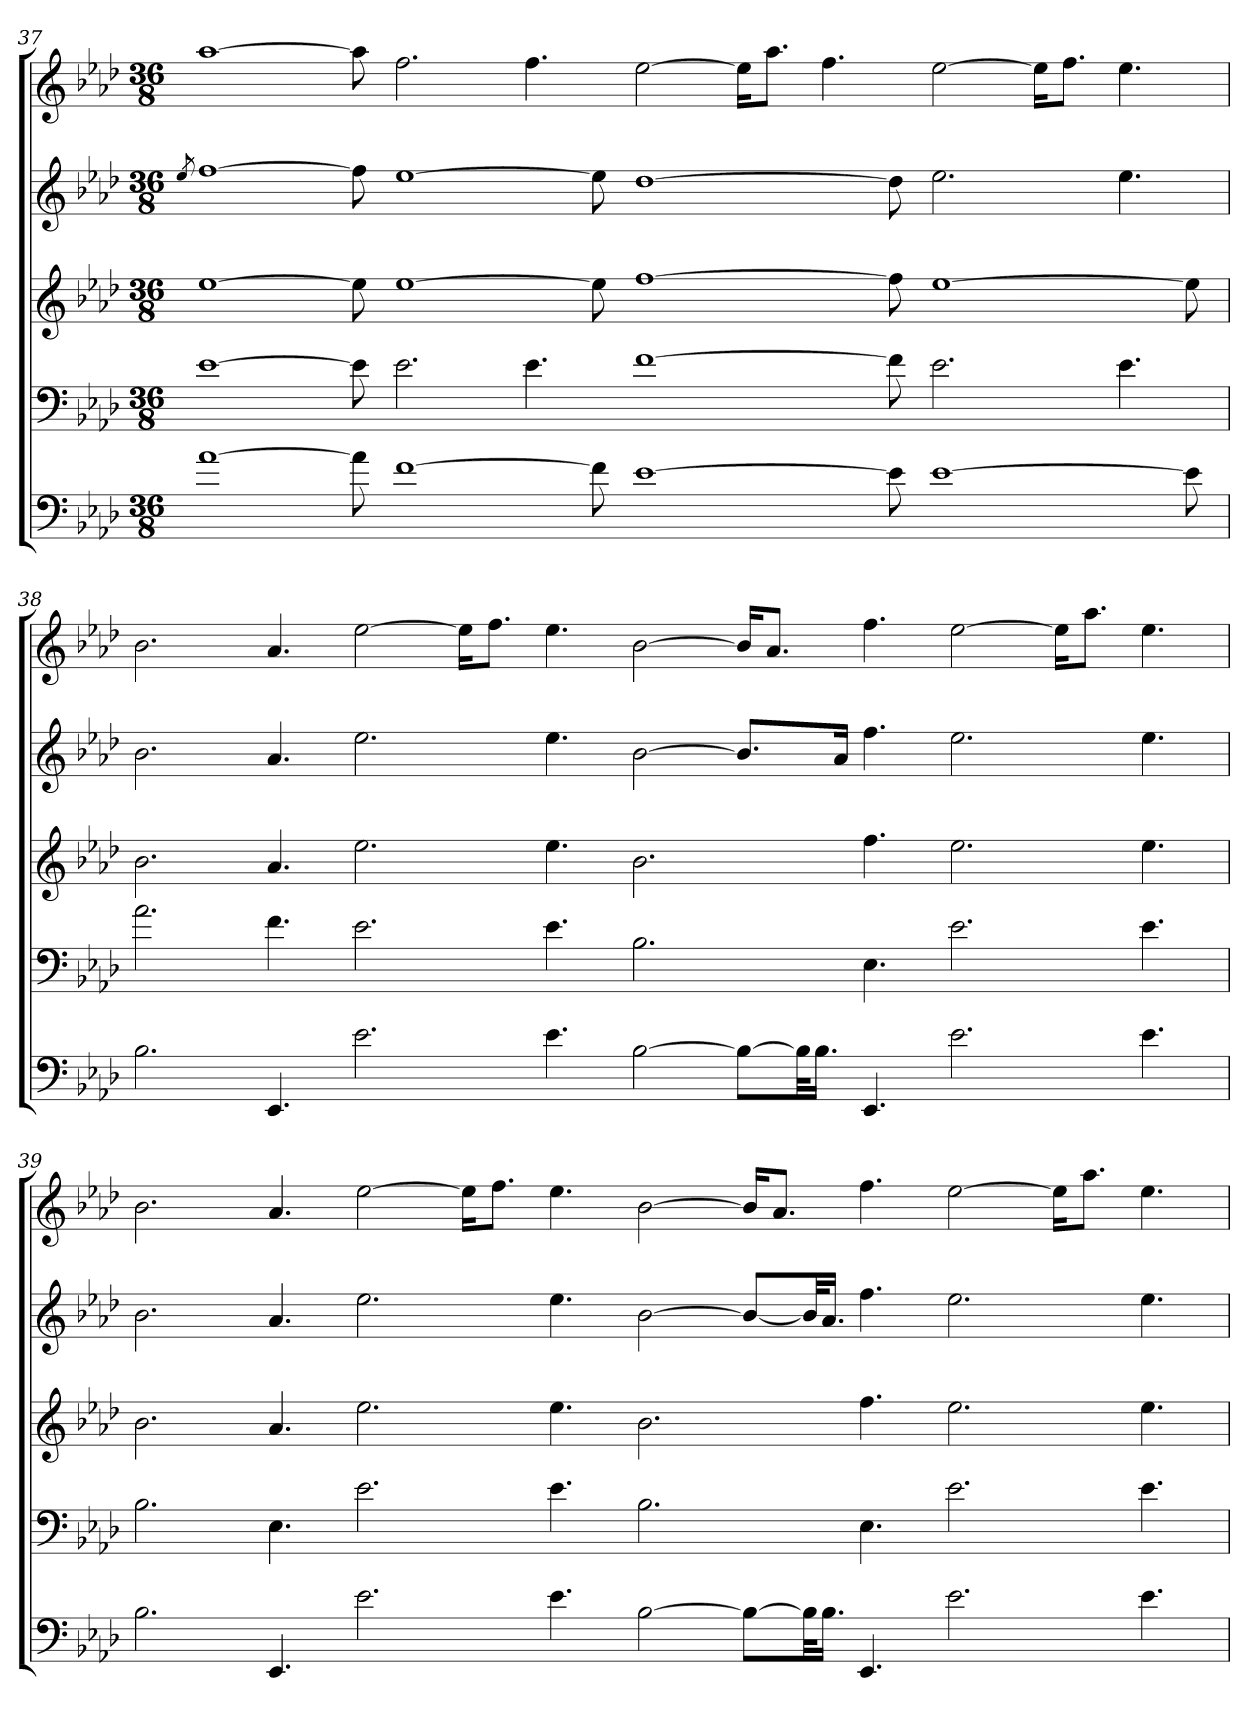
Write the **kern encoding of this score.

**kern	**kern	**kern	**kern	**kern
*part5	*part4	*part3	*part2	*part1
*staff5	*staff4	*staff3	*staff2	*staff1
*clefF4	*clefF4	*clefG2	*clefG2	*clefG2
*k[b-e-a-d-]	*k[b-e-a-d-]	*k[b-e-a-d-]	*k[b-e-a-d-]	*k[b-e-a-d-]
*M36/8	*M36/8	*M36/8	*M36/8	*M36/8
=37	=37	=37	=37	=37
.	.	.	8qee-	.
[1a-	[1e-	[1ee-	[1ff	[1aa-
8a-]	8e-]	8ee-]	8ff]	8aa-]
[1f	2.e-	[1ee-	[1ee-	2.ff
.	4.e-	.	.	4.ff
8f]	.	8ee-]	8ee-]	.
[1e-	[1f	[1ff	[1dd-	[2ee-
.	.	.	.	16ee-\KL]
.	.	.	.	8.aa-\J
.	.	.	.	4.ff
8e-]	8f]	8ff]	8dd-]	.
[1e-	2.e-	[1ee-	2.ee-	[2ee-
.	.	.	.	16ee-\KL]
.	.	.	.	8.ff\J
.	4.e-	.	4.ee-	4.ee-
8e-]	.	8ee-]	.	.
=38	=38	=38	=38	=38
2.B-	2.a-	2.b-	2.b-	2.b-
4.EE-	4.f	4.a-	4.a-	4.a-
2.e-	2.e-	2.ee-	2.ee-	[2ee-
.	.	.	.	16ee-\KL]
.	.	.	.	8.ff\J
4.e-	4.e-	4.ee-	4.ee-	4.ee-
[2B-	2.B-	2.b-	[2b-	[2b-
8B-\L_	.	.	8.b-/L]	16b-/KL]
.	.	.	.	8.a-/J
32B-\KL]	.	.	.	.
16.B-\JJ	.	.	.	.
.	.	.	16a-/Jk	.
4.EE-	4.E-	4.ff	4.ff	4.ff
2.e-	2.e-	2.ee-	2.ee-	[2ee-
.	.	.	.	16ee-\KL]
.	.	.	.	8.aa-\J
4.e-	4.e-	4.ee-	4.ee-	4.ee-
=39	=39	=39	=39	=39
2.B-	2.B-	2.b-	2.b-	2.b-
4.EE-	4.E-	4.a-	4.a-	4.a-
2.e-	2.e-	2.ee-	2.ee-	[2ee-
.	.	.	.	16ee-\KL]
.	.	.	.	8.ff\J
4.e-	4.e-	4.ee-	4.ee-	4.ee-
[2B-	2.B-	2.b-	[2b-	[2b-
8B-\L_	.	.	8b-/L_	16b-/KL]
.	.	.	.	8.a-/J
32B-\KL]	.	.	32b-/KL]	.
16.B-\JJ	.	.	16.a-/JJ	.
4.EE-	4.E-	4.ff	4.ff	4.ff
2.e-	2.e-	2.ee-	2.ee-	[2ee-
.	.	.	.	16ee-\KL]
.	.	.	.	8.aa-\J
4.e-	4.e-	4.ee-	4.ee-	4.ee-
=	=	=	=	=
*-	*-	*-	*-	*-
